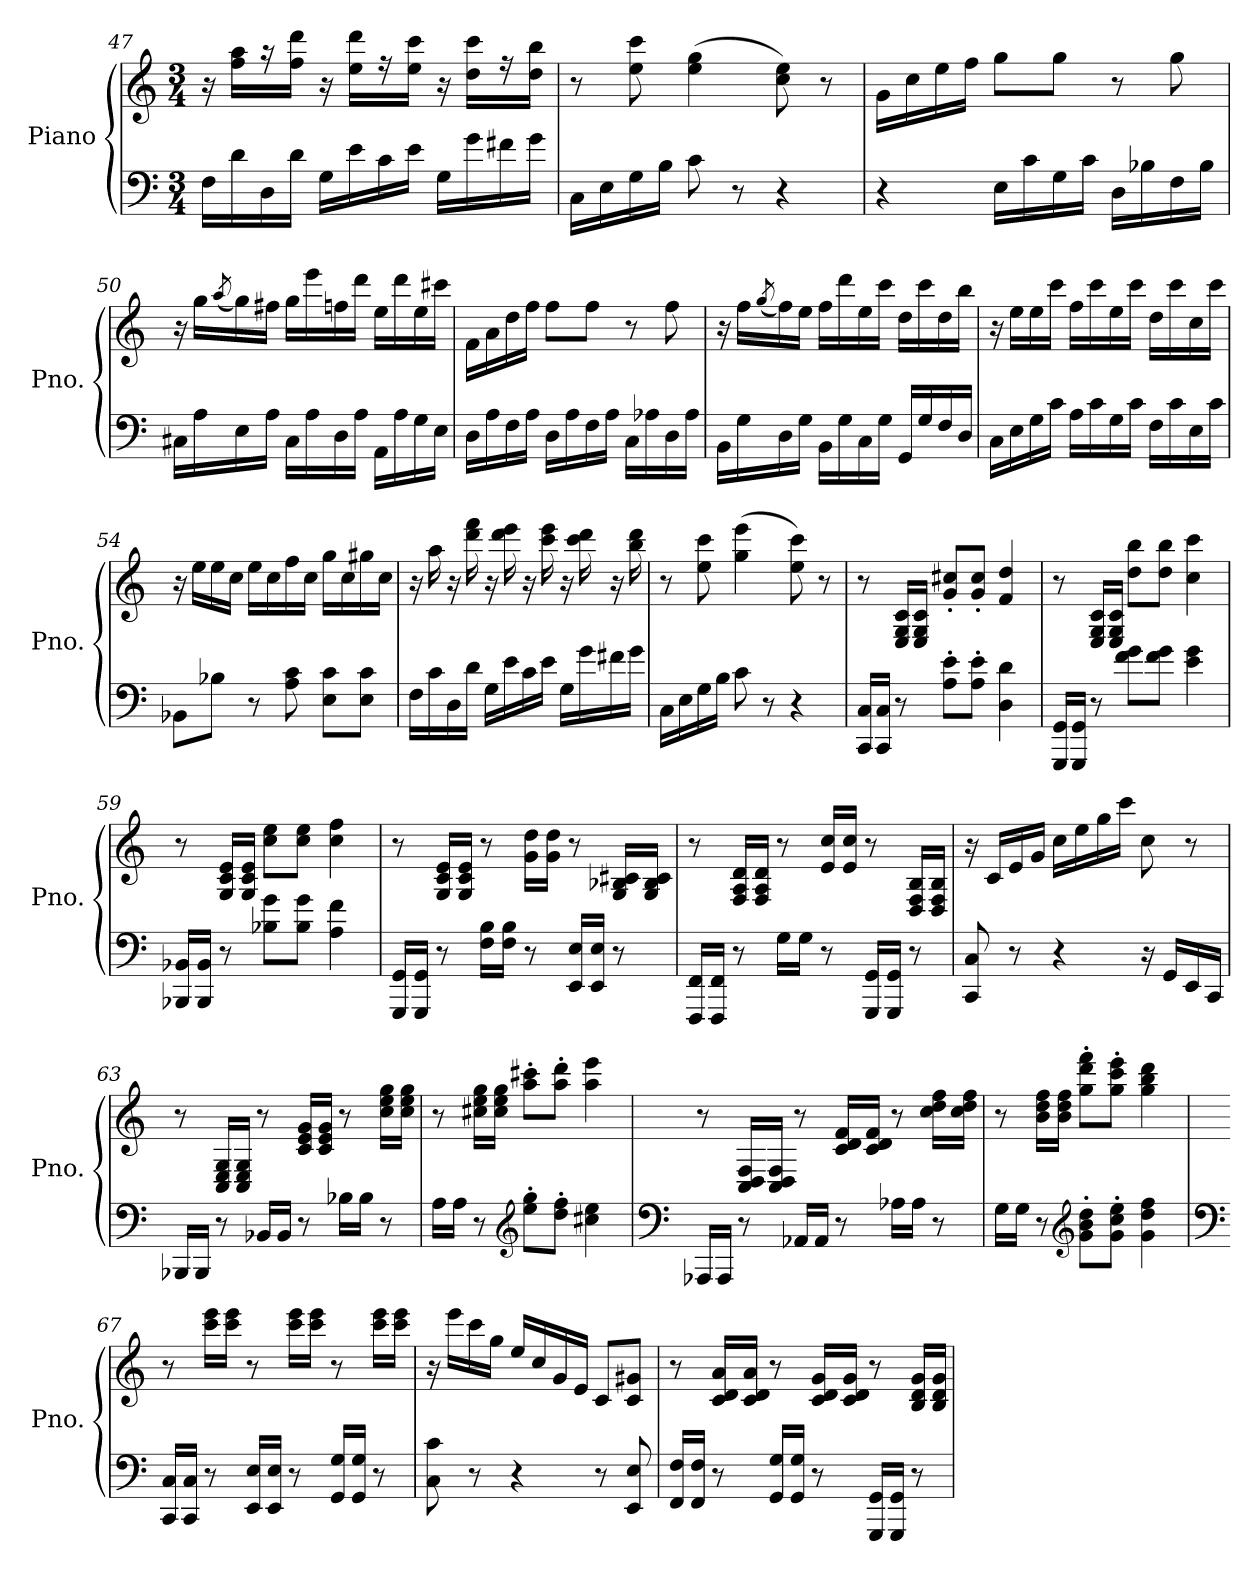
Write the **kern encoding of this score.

**kern	**kern
*part1	*part1
*staff2	*staff1
*I"Piano	*
*I'Pno.	*
*clefF4	*clefG2
*k[]	*k[]
*M3/4	*M3/4
=47	=47
16F\LL	16r
16d\	16ff\ 16aa\LL
16D\	16r
16d\JJ	16ff\ 16ddd\JJ
16G\LL	16r
16e\	16ee\ 16ddd\LL
16c\	16r
16e\JJ	16ee\ 16ccc\JJ
16G\LL	16r
16g\	16dd\ 16ccc\LL
16f#X\	16r
16g\JJ	16dd\ 16bb\JJ
=48	=48
16C\LL	8r
16E\	.
16G\	8ee\ 8ccc\
16B\JJ	.
8c\	(>4ee\ 4gg\
8r	.
4r	8cc\ 8ee\)
.	8r
=49	=49
4r	16g\LL
.	16cc\
.	16ee\
.	16ff\JJ
16E\LL	8gg\L
16c\	.
16G\	8gg\J
16c\JJ	.
16D\LL	8r
16B-X\	.
16F\	8gg\
16B-\JJ	.
!!LO:PB:g=z
=50	=50
16C#X\LL	16r
16A\	16gg\LL
.	(<8qaa/
16E\	16gg\)
16A\JJ	16ff#X\JJ
16C#\LL	16gg\LL
16A\	16eee\
16D\	16ffn\
16A\JJ	16ddd\JJ
16AA\LL	16ee\LL
16A\	16ddd\
16G\	16ee\
16E\JJ	16ccc#X\JJ
=51	=51
16D\LL	16f\LL
16A\	16a\
16F\	16dd\
16A\JJ	16ff\JJ
16D\LL	8ff\L
16A\	.
16F\	8ff\J
16A\JJ	.
16C\LL	8r
16A-X\	.
16D\	8ff\
16A-\JJ	.
=52	=52
16BB\LL	16r
16G\	16ff\LL
.	(<8qgg/
16D\	16ff\)
16G\JJ	16ee\JJ
16BB\LL	16ff\LL
16G\	16ddd\
16C\	16ee\
16G\JJ	16ccc\JJ
16GG/LL	16dd\LL
16G/	16ccc\
16F/	16dd\
16D/JJ	16bb\JJ
!!LO:LB:g=z
=53	=53
16C\LL	16r
16E\	16ee\LL
16G\	16ee\
16c\JJ	16ccc\JJ
16A\LL	16ff\LL
16c\	16ccc\
16G\	16ee\
16c\JJ	16ccc\JJ
16F\LL	16dd\LL
16c\	16ccc\
16E\	16cc\
16c\JJ	16ccc\JJ
=54	=54
8BB-X\L	16r
.	16ee\LL
8B-X\J	16ee\
.	16cc\JJ
8r	16ee\LL
.	16cc\
8A\ 8c\	16ff\
.	16cc\JJ
8E\ 8c\L	16gg\LL
.	16cc\
8E\ 8c\J	16gg#X\
.	16cc\JJ
=55	=55
16F\LL	16r
16c\	16aa\
16D\	16r
16d\JJ	16ddd\ 16fff\
16G\LL	16r
16e\	16ddd\ 16eee\
16c\	16r
16e\JJ	16ccc\ 16eee\
16G\LL	16r
16g\	16ccc\ 16ddd\
16f#X\	16r
16g\JJ	16bb\ 16ddd\
!!LO:LB:g=z
=56	=56
16C\LL	8r
16E\	.
16G\	8ee\ 8ccc\
16B\JJ	.
8c\	(>4gg\ 4eee\
8r	.
4r	8ee\ 8ccc\)
.	8r
=57	=57
16CC/ 16C/LL	8r
16CC/ 16C/JJ	.
8r	16E/ 16G/ 16c/LL
.	16E/ 16G/ 16c/JJ
8A\' 8e\'L	8g/' 8cc#X/'L
8A\' 8e\'J	8g/' 8cc#/'J
4D\ 4d\	4f/ 4dd/
=58	=58
16GGG/ 16GG/LL	8r
16GGG/ 16GG/JJ	.
8r	16E/ 16G/ 16c/LL
.	16E/ 16G/ 16c/JJ
8f\ 8g\L	8dd\ 8bb\L
8f\ 8g\J	8dd\ 8bb\J
4e\ 4g\	4cc\ 4ccc\
=59	=59
16BBB-X/ 16BB-X/LL	8r
16BBB-/ 16BB-/JJ	.
8r	16G/ 16c/ 16e/LL
.	16G/ 16c/ 16e/JJ
8B-X\ 8g\L	8cc\ 8ee\L
8B-\ 8g\J	8cc\ 8ee\J
4A\ 4f\	4cc\ 4ff\
!!LO:LB:g=z
=60	=60
16GGG/ 16GG/LL	8r
16GGG/ 16GG/JJ	.
8r	16G/ 16c/ 16e/LL
.	16G/ 16c/ 16e/JJ
16F\ 16B\LL	8r
16F\ 16B\JJ	.
8r	16g\ 16dd\LL
.	16g\ 16dd\JJ
16EE/ 16E/LL	8r
16EE/ 16E/JJ	.
8r	16G/ 16B-X/ 16c#X/LL
.	16G/ 16B-/ 16c#/JJ
=61	=61
16FFF/ 16FF/LL	8r
16FFF/ 16FF/JJ	.
8r	16F/ 16A/ 16d/LL
.	16F/ 16A/ 16d/JJ
16G\LL	8r
16G\JJ	.
8r	16e/ 16cc/LL
.	16e/ 16cc/JJ
16GGG/ 16GG/LL	8r
16GGG/ 16GG/JJ	.
8r	16D/ 16F/ 16B/LL
.	16D/ 16F/ 16B/JJ
=62	=62
8CC/ 8C/	16r
.	16c/LL
8r	16e/
.	16g/JJ
4r	16cc\LL
.	16ee\
.	16gg\
.	16ccc\JJ
16r	8cc\
16GG/LL	.
16EE/	8r
16CC/JJ	.
!!LO:LB:g=z
=63	=63
16BBB-X/LL	8r
16BBB-/JJ	.
8r	16C/ 16E/ 16G/LL
.	16C/ 16E/ 16G/JJ
16BB-X/LL	8r
16BB-/JJ	.
8r	16c/ 16e/ 16g/LL
.	16c/ 16e/ 16g/JJ
16B-X\LL	8r
16B-\JJ	.
8r	16cc\ 16ee\ 16gg\LL
.	16cc\ 16ee\ 16gg\JJ
=64	=64
16A\LL	8r
16A\JJ	.
8r	16cc#X\ 16ee\ 16gg\LL
.	16cc#\ 16ee\ 16gg\JJ
*clefG2	*
8ee\' 8gg\'L	8aa\' 8ccc#X\'L
8dd\' 8ff\'J	8aa\' 8ddd\'J
4cc#X\ 4ee\	4aa\ 4eee\
=65	=65
*clefF4	*
16AAA-X/LL	8r
16AAA-/JJ	.
8r	16C/ 16D/ 16F/LL
.	16C/ 16D/ 16F/JJ
16AA-X/LL	8r
16AA-/JJ	.
8r	16c/ 16d/ 16f/LL
.	16c/ 16d/ 16f/JJ
16A-X\LL	8r
16A-\JJ	.
8r	16cc\ 16dd\ 16ff\LL
.	16cc\ 16dd\ 16ff\JJ
!!LO:LB:g=z
=66	=66
16G\LL	8r
16G\JJ	.
8r	16b\ 16dd\ 16ff\LL
.	16b\ 16dd\ 16ff\JJ
*clefG2	*
8g\' 8b\' 8dd\'L	8gg\' 8ddd\' 8fff\'L
8g\' 8cc\' 8ee\'J	8gg\' 8ccc\' 8eee\'J
4g\ 4dd\ 4ff\	4gg\ 4bb\ 4ddd\
=67	=67
*clefF4	*
16CC/ 16C/LL	8r
16CC/ 16C/JJ	.
8r	16ccc\ 16eee\LL
.	16ccc\ 16eee\JJ
16EE/ 16E/LL	8r
16EE/ 16E/JJ	.
8r	16ccc\ 16eee\LL
.	16ccc\ 16eee\JJ
16GG/ 16G/LL	8r
16GG/ 16G/JJ	.
8r	16ccc\ 16eee\LL
.	16ccc\ 16eee\JJ
=68	=68
8C\ 8c\	16r
.	16eee\LL
8r	16ccc\
.	16gg\JJ
4r	16ee/LL
.	16cc/
.	16g/
.	16e/JJ
8r	8c/L
8EE/ 8E/	8c/ 8g#X/J
!!LO:PB:g=z
=69	=69
16FF/ 16F/LL	8r
16FF/ 16F/JJ	.
8r	16c/ 16d/ 16a/LL
.	16c/ 16d/ 16a/JJ
16GG/ 16G/LL	8r
16GG/ 16G/JJ	.
8r	16c/ 16d/ 16g/LL
.	16c/ 16d/ 16g/JJ
16GGG/ 16GG/LL	8r
16GGG/ 16GG/JJ	.
8r	16B/ 16d/ 16g/LL
.	16B/ 16d/ 16g/JJ
=	=
*-	*-
